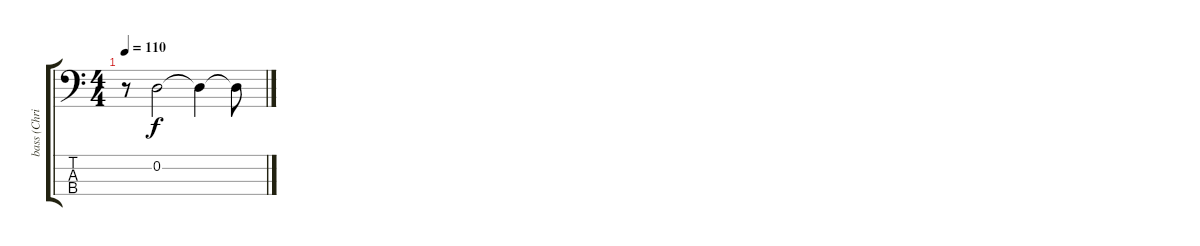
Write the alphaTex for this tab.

\track ("bass (Chris wolstenholme)" "bass (Chri") {instrument electricbassfinger}
\staff {score tabs}
\tuning (G2 D2 A1 D1) {hide}
\ts (4 4)
\tempo 110
\clef f4
\ks c
r.8{dy f} 0.2.2 0.2{t}.4 0.2{t}.8
